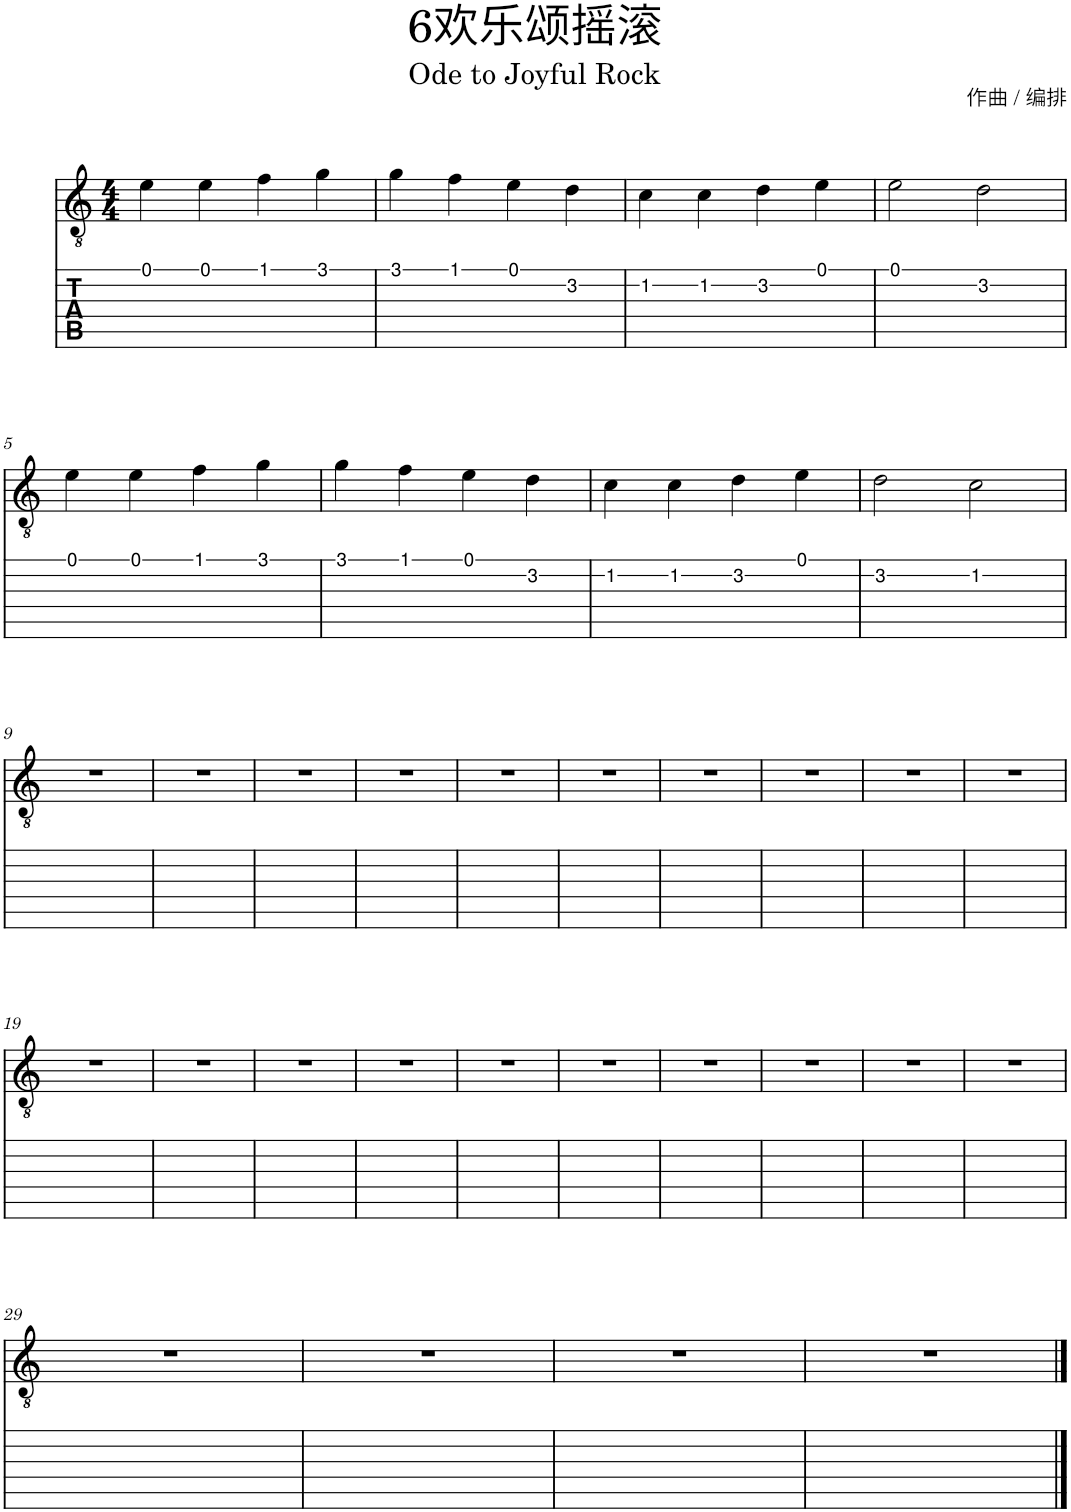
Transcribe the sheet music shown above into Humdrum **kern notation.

**kern	**kern
*part1	*part1
*staff2	*staff1
*I"古典吉他	*
*stria6	*
*	*clefGv2
*k[]	*k[]
*M4/4	*M4/4
=1	=1
4e	4e\
4e	4e\
4f	4f\
4g	4g\
=2	=2
4g	4g\
4f	4f\
4e	4e\
4d	4d\
=3	=3
4c	4c\
4c	4c\
4d	4d\
4e	4e\
=4	=4
2e	2e\
2d	2d\
!!LO:LB:g=z
=5	=5
4e	4e\
4e	4e\
4f	4f\
4g	4g\
=6	=6
4g	4g\
4f	4f\
4e	4e\
4d	4d\
=7	=7
4c	4c\
4c	4c\
4d	4d\
4e	4e\
=8	=8
2d	2d\
2c	2c\
!!LO:LB:g=z
=9	=9
1r	1r
=10	=10
1r	1r
=11	=11
1r	1r
=12	=12
1r	1r
=13	=13
1r	1r
=14	=14
1r	1r
=15	=15
1r	1r
=16	=16
1r	1r
=17	=17
1r	1r
=18	=18
1r	1r
!!LO:LB:g=z
=19	=19
1r	1r
=20	=20
1r	1r
=21	=21
1r	1r
=22	=22
1r	1r
=23	=23
1r	1r
=24	=24
1r	1r
=25	=25
1r	1r
=26	=26
1r	1r
=27	=27
1r	1r
=28	=28
1r	1r
!!LO:LB:g=z
=29	=29
1r	1r
=30	=30
1r	1r
=31	=31
1r	1r
=32	=32
1r	1r
==	==
*-	*-
